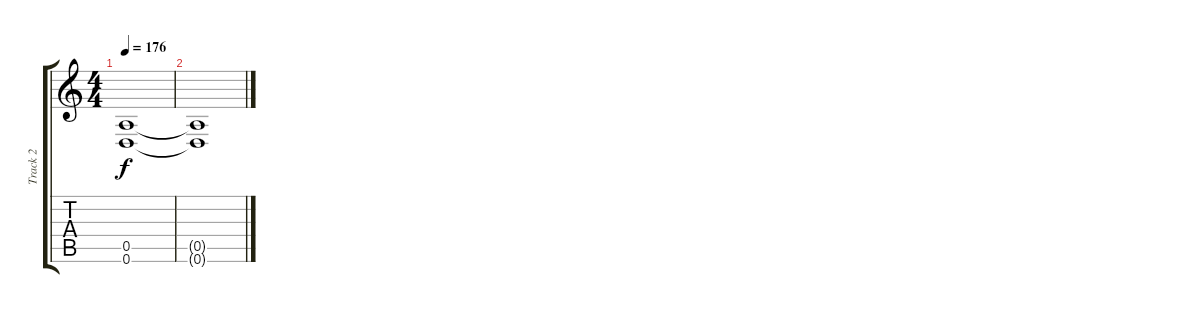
\track ("Track 2" "Track 2") {instrument distortionguitar}
\staff {score tabs}
\tuning (E4 B3 G3 D3 A2 D2) {hide}
\ts (4 4)
\tempo 176
\clef g2
\ks c
(0.5 0.6).1{dy f} |
(0.5{t} 0.6{t}).1
